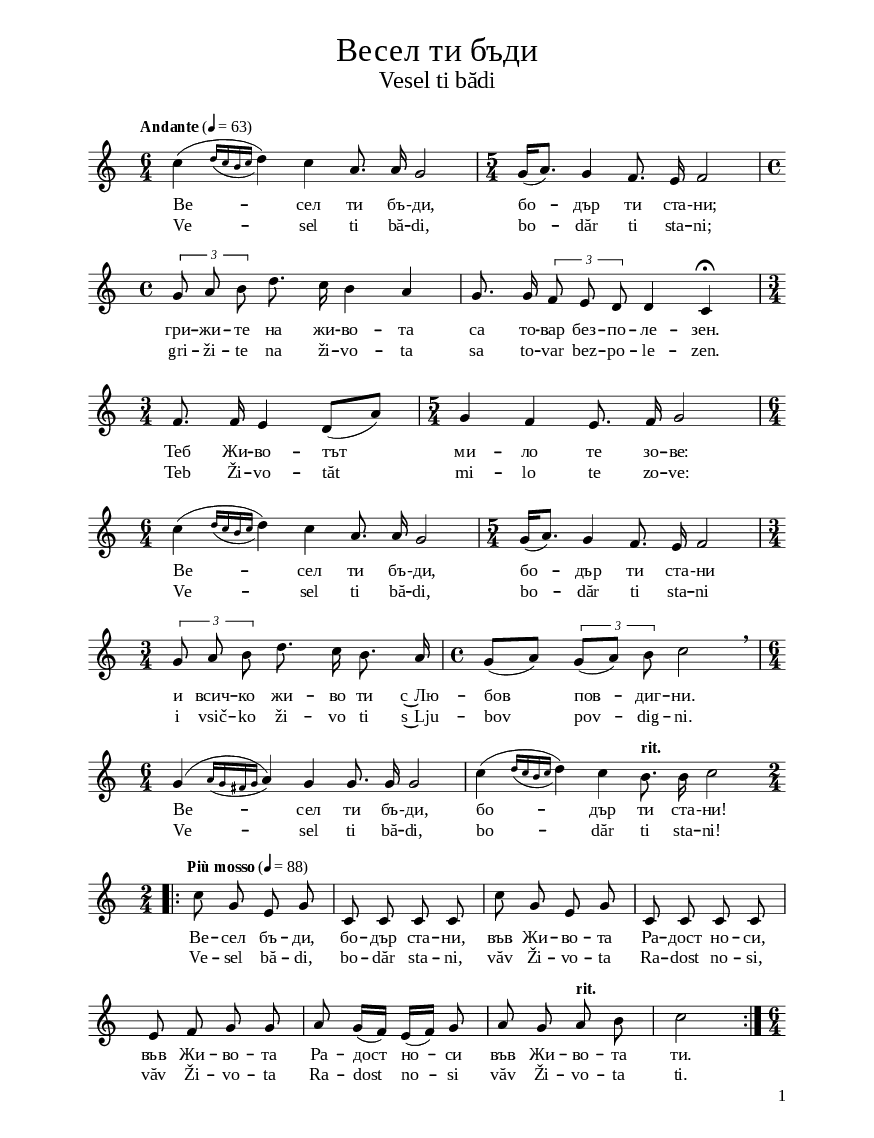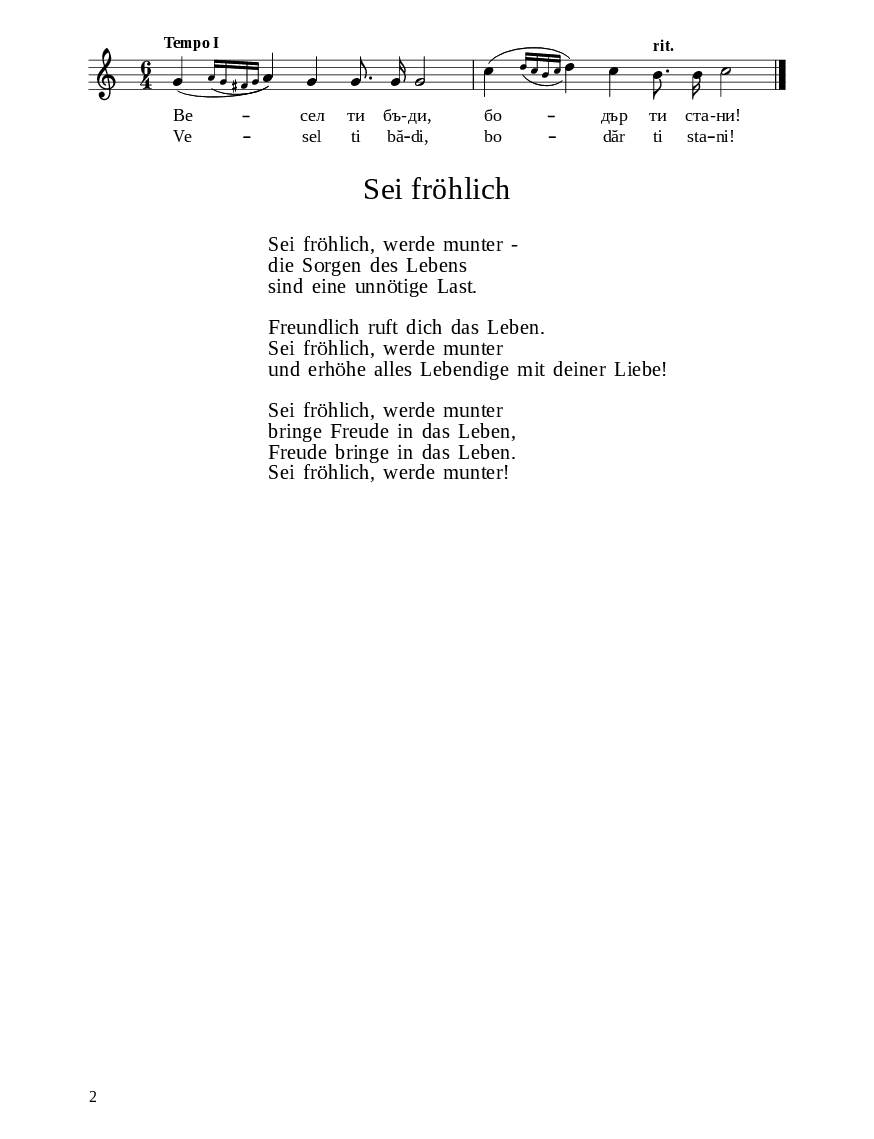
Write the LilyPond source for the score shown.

\version "2.24.1"

% include paper part and global functions
\include "include/globals.ily"

\bookpart {
  \label #'ref096
  \tocItem \markup "Весел ти бъди – Vesel ti bădi "
  \include "include/bookpart-paper.ily"
  \score {
    \include "include/score-layout.ily"


    \new Voice \absolute  {
      \clef treble
      \key c \major
      \time 6/4
      \tempoFunc "Andante" 4 "63"

      %\override Score.NoteSpacing.stem-spacing-correction = #-2
      c''4 ( \acciaccatura { d''16 c'' b' c'' } d''4 ) c'' \autoBeamOff a'8. a'16 g'2 |\time 5/4 g'16[( a'8. )] g'4 f'8. e'16 f'2 | \time 4/4 \break

      \tuplet 3/2 {g'8 a' b'} d''8. c''16 b'4 a'4 | g'8. g'16 \tuplet 3/2 {f'8 e'8 d'8 } d'4 c'4\fermata | \time 3/4 \break

      f'8. f'16 e'4 d'8[(a'8)] | \time 5/4 g'4 f' e'8. f'16 g'2 | \time 6/4 \break


      c''4 ( \acciaccatura { d''16[ c'' b' c'' ]} d''4 ) c'' a'8. a'16 g'2 |\time 5/4 g'16[( a'8.)] \autoBeamOff  g'4 f'8.e'16 f'2 | \time 3/4 \break


      \tuplet 3/2 {g'8 a' b'} d''8. c''16 b'8. a'16 | \time 4/4 g'8[(a'8)] \tuplet 3/2 {g'8[(a'8)] b'8} c''2 \breathe | \time 6/4 \break

      \slurUp g'4(  \acciaccatura { a'16[g' fis' g']} a'4)  \slurNeutral g'4 g'8. g'16 g'2 | c''4( \acciaccatura { d''16[ c'' b' c'' ]} d''4) c''4 \tempo "rit." b'8. b'16 c''2 | \time 2/4 \break

      \bar ".|:"


      \tempoFunc   "            Più mosso" 4 "88"
      c''8 g' e' g' | c' c' c' c' | c'' g' e' g' | c' c' c' c' | \break

      e' f' g' g'  | a' g'16([f']) e'([f']) g'8 | a' g' \tempo "rit." a' b' | c''2 | \bar ":|." \time 6/4 \break

      \tempo "      Tempo I" g'4(  \acciaccatura { a'16[g' fis' g']} a'4) g'4 g'8. g'16 g'2 | c''4( \acciaccatura { d''16[ c'' b' c'' ]} d''4) c''4 \tempo "rit." b'8. b'16 c''2 | \bar "|."
    }

    \addlyrics {
      Ве -- сел ти бъ -- "-ди," бо -- дър ти ста -- "-ни;"
      гри  -- жи -- те на жи -- во -- та
      са то -- вар без -- по -- ле -- зен.
      Теб Жи -- во -- тът ми -- ло те зо -- ве:
      Ве  -- сел ти бъ -- "-ди," бо -- дър ти ста -- "-ни"
      и всич -- ко жи -- во ти с~Лю -- бов пов  -- диг -- ни.
      Ве -- сел ти бъ -- "-ди," бо -- дър ти ста -- "-ни!"
      Ве -- сел бъ -- ди, бо -- дър ста -- ни,
      във Жи -- во -- та Ра -- дост но -- си,
      във Жи -- во -- та Ра -- дост но -- си
      във Жи -- во -- та ти.
      Ве -- сел ти "бъ-" -- ди, бо -- дър ти ста -- "-ни!"
    }

    \addlyrics {
      Ve -- sel ti bă -- di, bo -- dăr ti sta -- ni;
      gri  -- ži -- te na ži -- vo -- ta
      sa to -- var bez -- po -- le -- zen.
      Teb Ži -- vo -- tăt mi -- lo te zo -- ve:
      Ve  -- sel ti bă -- di, bo -- dăr ti sta -- ni
      i vsič -- ko ži -- vo ti s~Lju -- bov pov  -- dig -- ni.
      Ve -- sel ti bă -- di, bo -- dăr ti sta -- ni!
      Ve -- sel bă -- di, bo -- dăr sta -- ni,
      văv Ži -- vo -- ta Ra -- dost no -- si,
      văv Ži -- vo -- ta Ra -- dost no -- si
      văv Ži -- vo -- ta ti.
      Ve -- sel ti bă -- di, bo -- dăr ti sta -- ni!
    }


    \header {
      title = \titleFunc "Весел ти бъди" "Vesel ti bădi"
    }

    \midi{}

  } % score

  %\markup \dc-one "D.C."
  


  % include foreign translation(s) of the song
  \version "2.22.0"

\markup \fill-line { \fontsize #6 "Sei fröhlich" }
\markup \null
\markup \null
\markup \fontsize #+2.5 {
  \hspace #16
  \override #'(baseline-skip . 2)

  \column {
    \line { " " }

\line { " "Sei fröhlich, werde munter -}

\line { " "die Sorgen des Lebens}

\line { " "sind eine unnötige Last.}
\line { " " }

\line { " "Freundlich ruft dich das Leben. }

\line { " "Sei fröhlich, werde munter}

\line { " "und erhöhe alles Lebendige mit deiner Liebe!}
\line { " " }

\line { " "Sei fröhlich, werde munter}

\line { " "bringe Freude in das Leben,}

\line { " "Freude bringe in das Leben. }

\line { " "Sei fröhlich, werde munter! }

  }
}


} % bookpart
